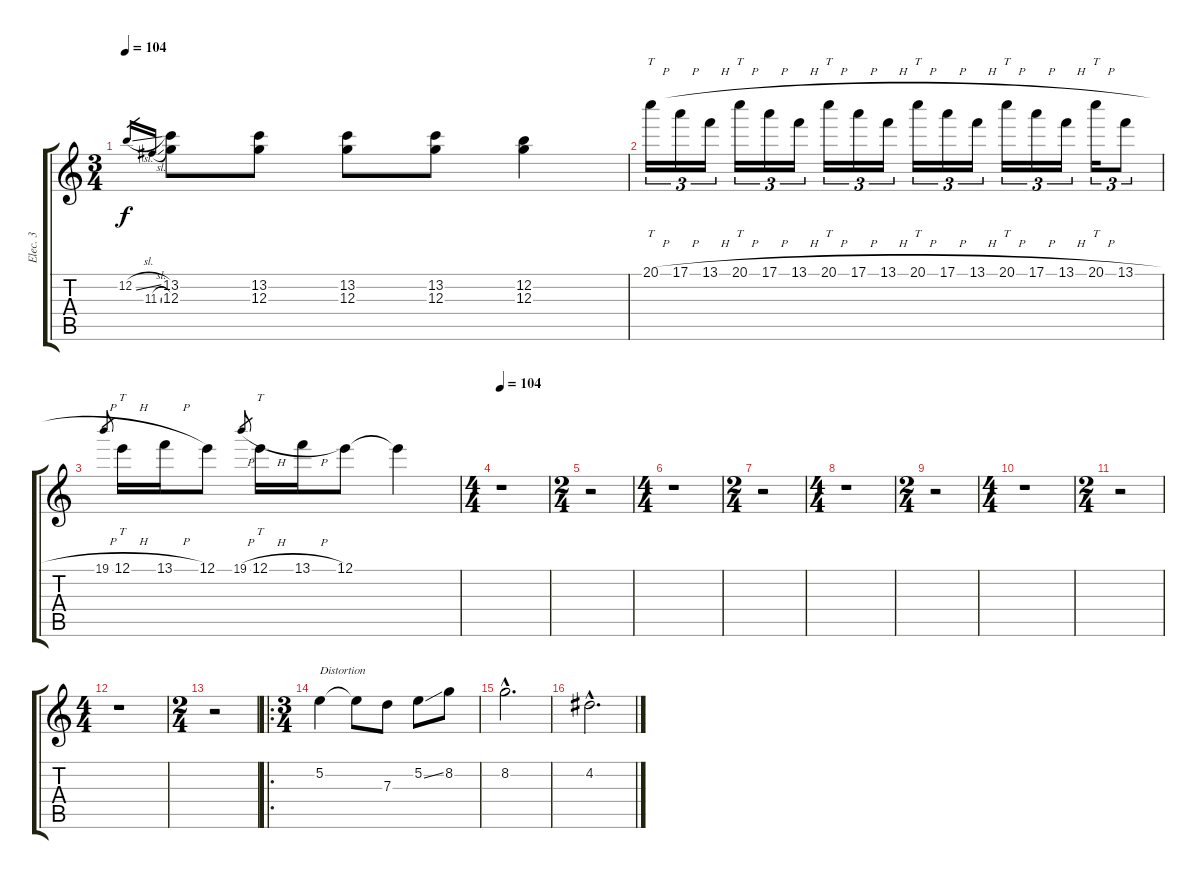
\track ("Elec. 3" "Elec. 3") {instrument electricguitarclean}
\staff {score tabs}
\tuning (E4 B3 G3 D3 A2 E2) {hide}
\ts (3 4)
\tempo 104
\clef g2
\ks c
12.2{sl}.16{gr dy f} 11.3{sl}.16{gr} (13.2 12.3).8 (13.2 12.3).8 (13.2 12.3).8 (13.2 12.3).8 (12.2 12.3).4 |
20.1{h}.16{tt tu (3 2)} 17.1{h}.16{tu (3 2)} 13.1{h}.16{tu (3 2)} 20.1{h}.16{tt tu (3 2)} 17.1{h}.16{tu (3 2)} 13.1{h}.16{tu (3 2)} 20.1{h}.16{tt tu (3 2)} 17.1{h}.16{tu (3 2)} 13.1{h}.16{tu (3 2)} 20.1{h}.16{tt tu (3 2)} 17.1{h}.16{tu (3 2)} 13.1{h}.16{tu (3 2)} 20.1{h}.16{tt tu (3 2)} 17.1{h}.16{tu (3 2)} 13.1{h}.16{tu (3 2)} 20.1{h}.16{tt tu (3 2)} 13.1{h}.8{tu (3 2)} |
19.1{h}.8{gr} 12.1{h}.16{tt} 13.1{h}.16 12.1.8 19.1{h}.8{gr} 12.1{h}.16{tt} 13.1{h}.16 12.1.8 12.1{t}.4 |
\ts (4 4)
\tempo 104
r.1 |
\ts (2 4)
r.2 |
\ts (4 4)
r.1 |
\ts (2 4)
r.2 |
\ts (4 4)
r.1 |
\ts (2 4)
r.2 |
\ts (4 4)
r.1 |
\ts (2 4)
r.2 |
\ts (4 4)
r.1 |
\ts (2 4)
r.2 |
\ro
\ts (3 4)
5.2.4{txt "Distortion" instrument distortionguitar} 5.2{t}.8 7.3.8 5.2{ss}.8 8.2.8 |
8.2{hac}.2{d} |
4.2{hac}.2{d}
